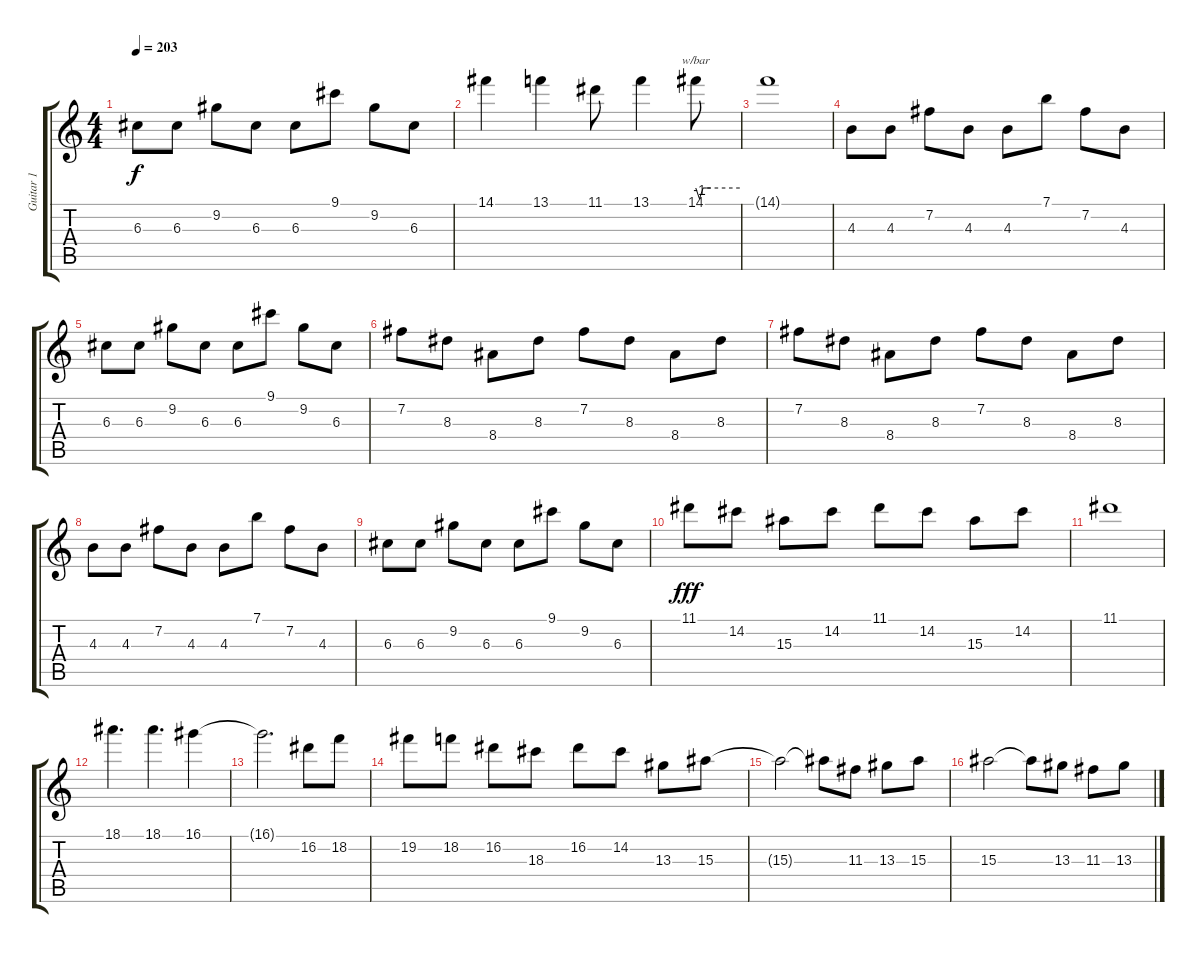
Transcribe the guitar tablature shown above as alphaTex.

\track ("Guitar 1" "Guitar 1") {instrument overdrivenguitar}
\staff {score tabs}
\tuning (E4 B3 G3 D3 A2 E2) {hide}
\ts (4 4)
\tempo 203
\clef g2
\ks c
6.3.8{dy f} 6.3.8 9.2.8 6.3.8 6.3.8 9.1.8 9.2.8 6.3.8 |
14.1.4 13.1.4 11.1.8 13.1.4 14.1.8{tbe (custom default 0 0 5 -4 10 0 15 0 20 0 60 0)} |
14.1{t}.1 |
4.3.8 4.3.8 7.2.8 4.3.8 4.3.8 7.1.8 7.2.8 4.3.8 |
6.3.8 6.3.8 9.2.8 6.3.8 6.3.8 9.1.8 9.2.8 6.3.8 |
7.2.8 8.3.8 8.4.8 8.3.8 7.2.8 8.3.8 8.4.8 8.3.8 |
7.2.8 8.3.8 8.4.8 8.3.8 7.2.8 8.3.8 8.4.8 8.3.8 |
4.3.8 4.3.8 7.2.8 4.3.8 4.3.8 7.1.8 7.2.8 4.3.8 |
6.3.8 6.3.8 9.2.8 6.3.8 6.3.8 9.1.8 9.2.8 6.3.8 |
11.1.8{dy fff} 14.2.8 15.3.8 14.2.8 11.1.8 14.2.8 15.3.8 14.2.8 |
11.1.1 |
18.1.4{d} 18.1.4{d} 16.1.4 |
16.1{t}.2{d} 16.2.8 18.2.8 |
19.2.8 18.2.8 16.2.8 18.3.8 16.2.8 14.2.8 13.3.8 15.3.8 |
15.3{t}.2 15.3{t}.8 11.3.8 13.3.8 15.3.8 |
15.3.2 15.3{t}.8 13.3.8 11.3.8 13.3.8
